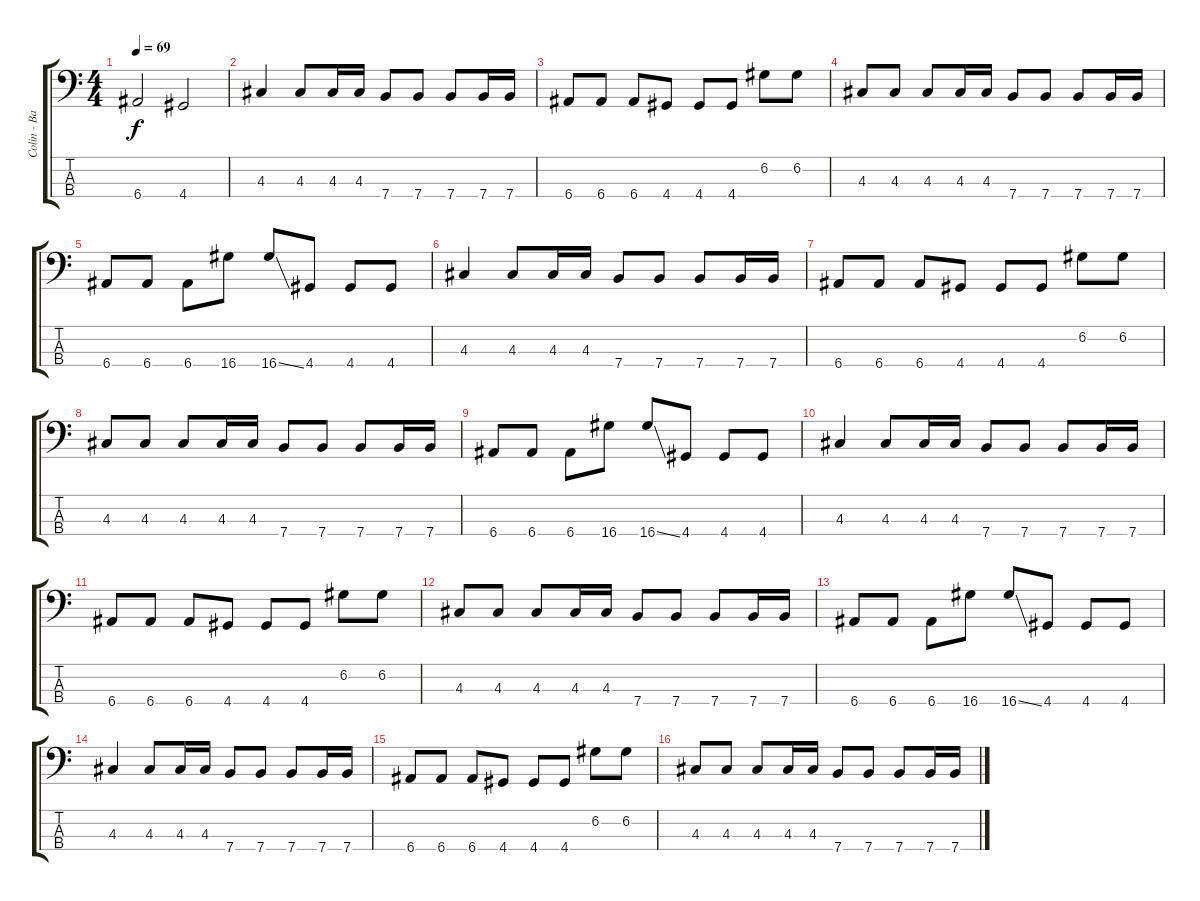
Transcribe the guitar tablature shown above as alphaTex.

\track ("Colin - Bass" "Colin - Ba") {instrument electricbassfinger}
\staff {score tabs}
\tuning (G2 D2 A1 E1) {hide}
\ts (4 4)
\tempo 69
\clef f4
\ks c
6.4.2{dy f} 4.4.2 |
4.3.4 4.3.8 4.3.16 4.3.16 7.4.8 7.4.8 7.4.8 7.4.16 7.4.16 |
6.4.8 6.4.8 6.4.8 4.4.8 4.4.8 4.4.8 6.2.8 6.2.8 |
4.3.8 4.3.8 4.3.8 4.3.16 4.3.16 7.4.8 7.4.8 7.4.8 7.4.16 7.4.16 |
6.4.8 6.4.8 6.4.8 16.4.8 16.4{ss}.8 4.4.8 4.4.8 4.4.8 |
4.3.4 4.3.8 4.3.16 4.3.16 7.4.8 7.4.8 7.4.8 7.4.16 7.4.16 |
6.4.8 6.4.8 6.4.8 4.4.8 4.4.8 4.4.8 6.2.8 6.2.8 |
4.3.8 4.3.8 4.3.8 4.3.16 4.3.16 7.4.8 7.4.8 7.4.8 7.4.16 7.4.16 |
6.4.8 6.4.8 6.4.8 16.4.8 16.4{ss}.8 4.4.8 4.4.8 4.4.8 |
4.3.4 4.3.8 4.3.16 4.3.16 7.4.8 7.4.8 7.4.8 7.4.16 7.4.16 |
6.4.8 6.4.8 6.4.8 4.4.8 4.4.8 4.4.8 6.2.8 6.2.8 |
4.3.8 4.3.8 4.3.8 4.3.16 4.3.16 7.4.8 7.4.8 7.4.8 7.4.16 7.4.16 |
6.4.8 6.4.8 6.4.8 16.4.8 16.4{ss}.8 4.4.8 4.4.8 4.4.8 |
4.3.4 4.3.8 4.3.16 4.3.16 7.4.8 7.4.8 7.4.8 7.4.16 7.4.16 |
6.4.8 6.4.8 6.4.8 4.4.8 4.4.8 4.4.8 6.2.8 6.2.8 |
4.3.8 4.3.8 4.3.8 4.3.16 4.3.16 7.4.8 7.4.8 7.4.8 7.4.16 7.4.16
